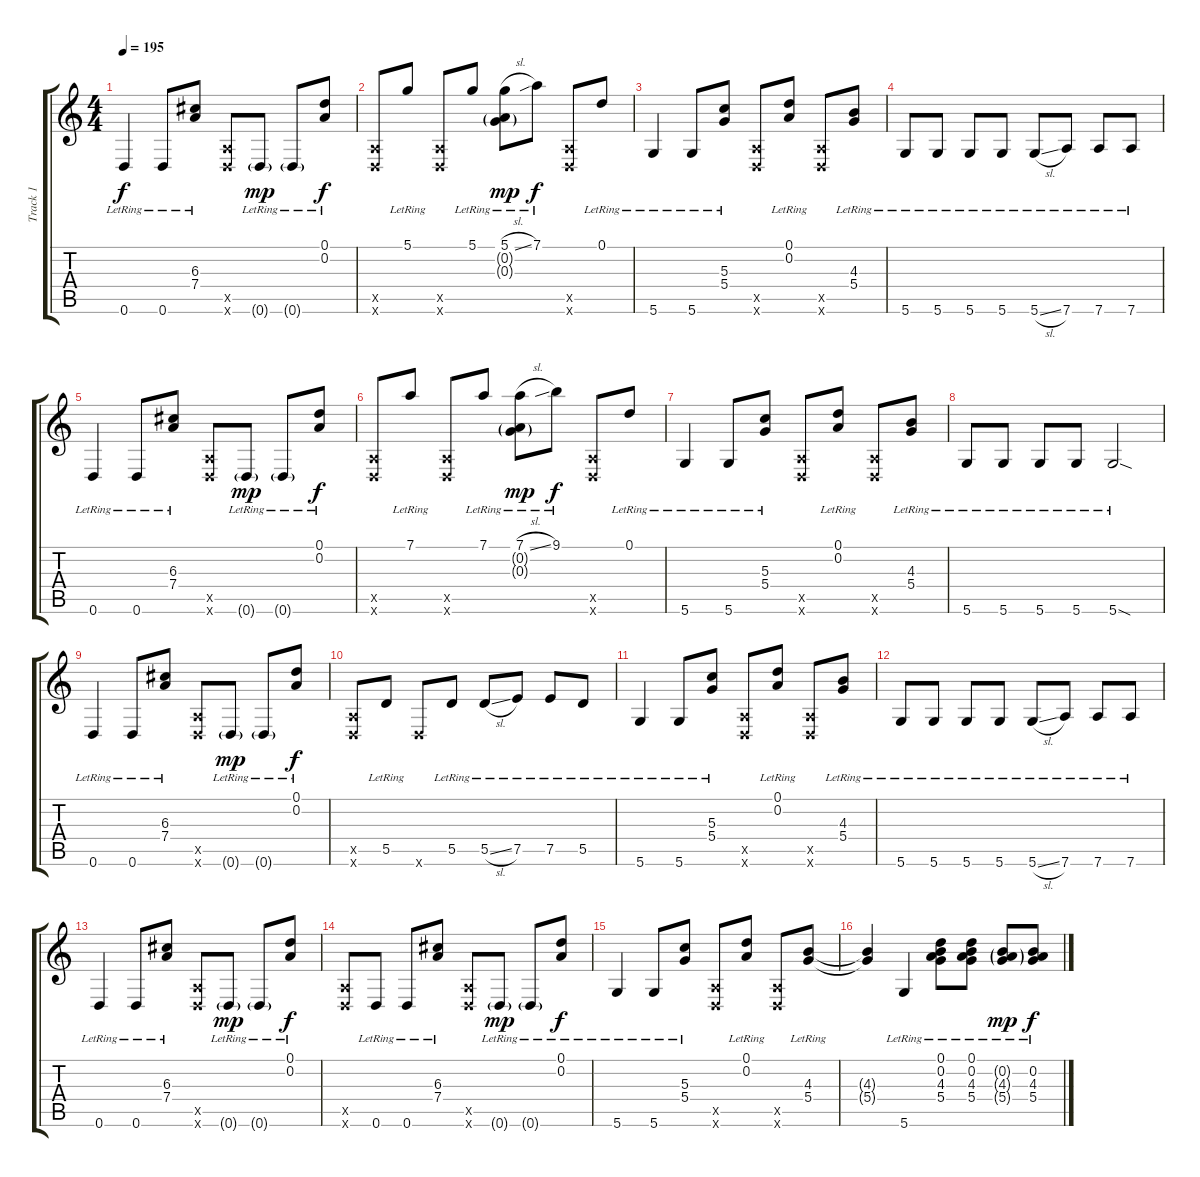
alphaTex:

\track ("Track 1" "Track 1") {instrument acousticguitarsteel}
\staff {score tabs}
\tuning (D4 A3 G3 D3 A2 D2) {hide}
\ts (4 4)
\tempo 195
\clef g2
\ks c
0.6{lr}.4{dy f} 0.6{lr}.8 (6.3{lr} 7.4{lr}).8 (0.5{x} 0.6{x}).8 0.6{g lr}.8{dy mp} 0.6{g lr}.8 (0.1{lr} 0.2{lr}).8{dy f} |
(0.5{x} 0.6{x}).8 5.1{lr}.8 (0.5{x} 0.6{x}).8 5.1{lr}.8 (5.1{sl lr} 0.2{g lr} 0.3{g lr}).8{dy mp} 7.1{lr}.8{dy f} (0.5{x} 0.6{x}).8 0.1{lr}.8 |
5.6{lr}.4 5.6{lr}.8 (5.3{lr} 5.4{lr}).8 (0.5{x} 0.6{x}).8 (0.1{lr} 0.2{lr}).8 (0.5{x} 0.6{x}).8 (4.3{lr} 5.4{lr}).8 |
5.6{lr}.8 5.6{lr}.8 5.6{lr}.8 5.6{lr}.8 5.6{sl lr}.8 7.6{lr}.8 7.6{lr}.8 7.6{lr}.8 |
0.6{lr}.4 0.6{lr}.8 (6.3{lr} 7.4{lr}).8 (0.5{x} 0.6{x}).8 0.6{g lr}.8{dy mp} 0.6{g lr}.8 (0.1{lr} 0.2{lr}).8{dy f} |
(0.5{x} 0.6{x}).8 7.1{lr}.8 (0.5{x} 0.6{x}).8 7.1{lr}.8 (7.1{sl lr} 0.2{g lr} 0.3{g lr}).8{dy mp} 9.1{lr}.8{dy f} (0.5{x} 0.6{x}).8 0.1{lr}.8 |
5.6{lr}.4 5.6{lr}.8 (5.3{lr} 5.4{lr}).8 (0.5{x} 0.6{x}).8 (0.1{lr} 0.2{lr}).8 (0.5{x} 0.6{x}).8 (4.3{lr} 5.4{lr}).8 |
5.6{lr}.8 5.6{lr}.8 5.6{lr}.8 5.6{lr}.8 5.6{sod lr}.2 |
0.6{lr}.4 0.6{lr}.8 (6.3{lr} 7.4{lr}).8 (0.5{x} 0.6{x}).8 0.6{g lr}.8{dy mp} 0.6{g lr}.8 (0.1{lr} 0.2{lr}).8{dy f} |
(0.5{x} 0.6{x}).8 5.5{lr}.8 0.6{x}.8 5.5{lr}.8 5.5{sl lr}.8 7.5{lr}.8 7.5{lr}.8 5.5{lr}.8 |
5.6{lr}.4 5.6{lr}.8 (5.3{lr} 5.4{lr}).8 (0.5{x} 0.6{x}).8 (0.1{lr} 0.2{lr}).8 (0.5{x} 0.6{x}).8 (4.3{lr} 5.4{lr}).8 |
5.6{lr}.8 5.6{lr}.8 5.6{lr}.8 5.6{lr}.8 5.6{sl lr}.8 7.6{lr}.8 7.6{lr}.8 7.6{lr}.8 |
0.6{lr}.4 0.6{lr}.8 (6.3{lr} 7.4{lr}).8 (0.5{x} 0.6{x}).8 0.6{g lr}.8{dy mp} 0.6{g lr}.8 (0.1{lr} 0.2{lr}).8{dy f} |
(0.5{x} 0.6{x}).8 0.6{lr}.8 0.6{lr}.8 (6.3{lr} 7.4{lr}).8 (0.5{x} 0.6{x}).8 0.6{g lr}.8{dy mp} 0.6{g lr}.8 (0.1{lr} 0.2{lr}).8{dy f} |
5.6{lr}.4 5.6{lr}.8 (5.3{lr} 5.4{lr}).8 (0.5{x} 0.6{x}).8 (0.1{lr} 0.2{lr}).8 (0.5{x} 0.6{x}).8 (4.3{lr} 5.4{lr}).8 |
(4.3{t} 5.4{t}).4 5.6{lr}.4 (0.1{lr} 0.2{lr} 4.3{lr} 5.4{lr}).8 (0.1{lr} 0.2{lr} 4.3{lr} 5.4{lr}).8 (0.2{g lr} 4.3{g lr} 5.4{g lr}).8{dy mp} (0.2 4.3{lr} 5.4{lr}).8{dy f}
